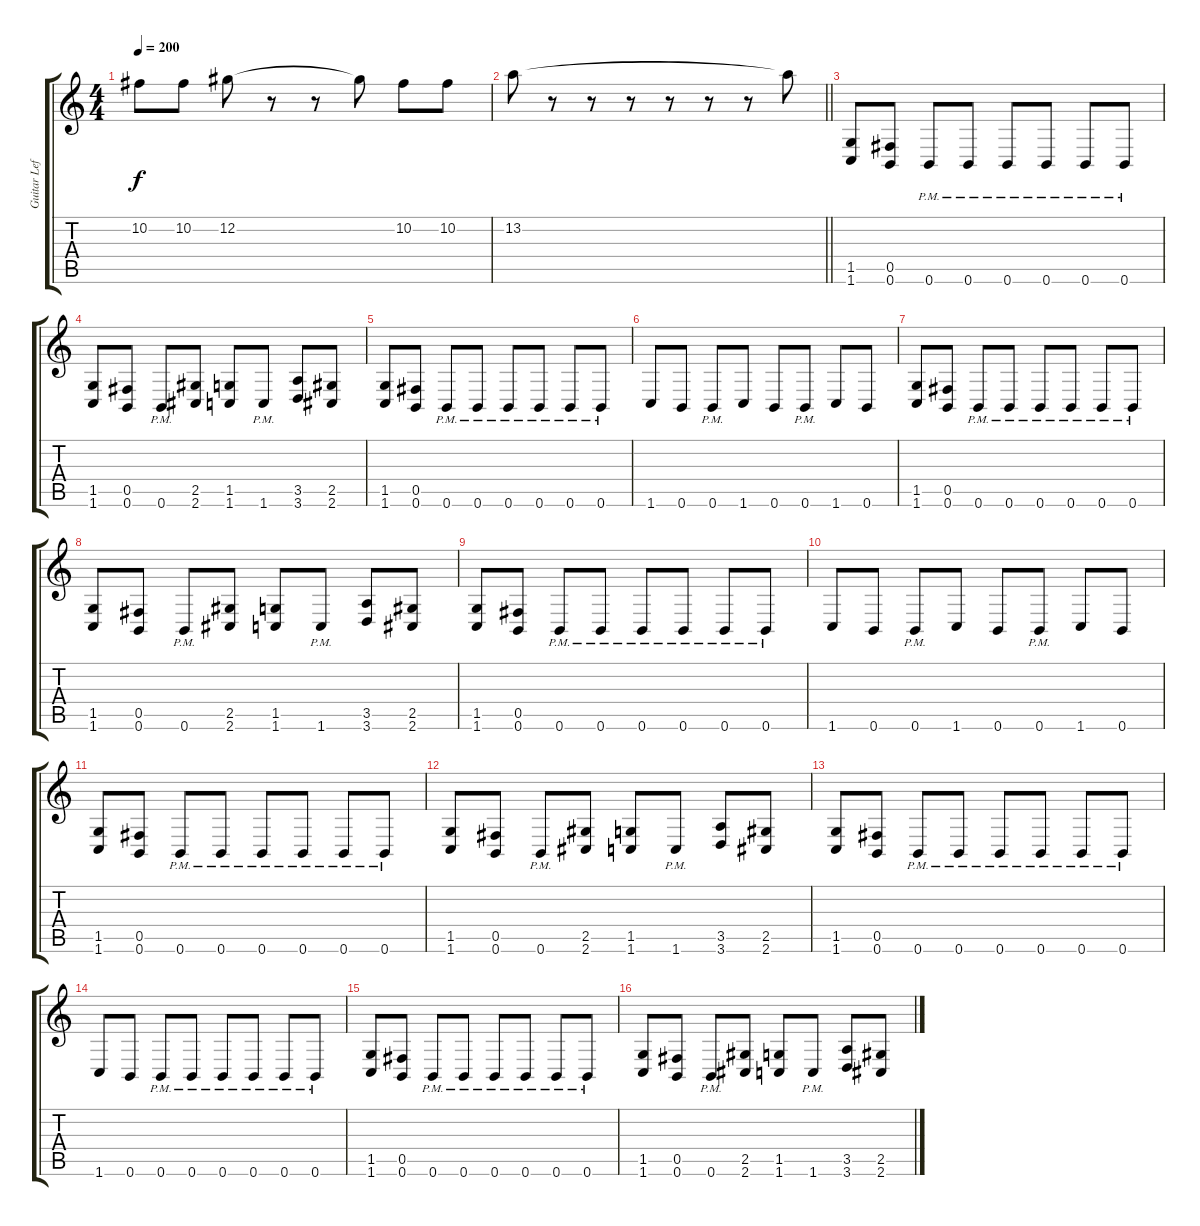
\track ("Guitar Left" "Guitar Lef") {instrument distortionguitar}
\staff {score tabs}
\tuning (Db4 Ab3 E3 B2 Gb2 B1) {hide}
\ts (4 4)
\tempo 200
\clef g2
\ks c
10.2.8{dy f} 10.2.8 12.2.8 r.8 r.8 12.2{t}.8 10.2.8 10.2.8 |
\barLineRight lightlight
13.2.8 r.8 r.8 r.8 r.8 r.8 r.8 13.2{t}.8 |
\section ("" "")
(1.5 1.6).8 (0.5 0.6).8 0.6{pm}.8 0.6{pm}.8 0.6{pm}.8 0.6{pm}.8 0.6{pm}.8 0.6{pm}.8 |
(1.5 1.6).8 (0.5 0.6).8 0.6{pm}.8 (2.5 2.6).8 (1.5 1.6).8 1.6{pm}.8 (3.5 3.6).8 (2.5 2.6).8 |
(1.5 1.6).8 (0.5 0.6).8 0.6{pm}.8 0.6{pm}.8 0.6{pm}.8 0.6{pm}.8 0.6{pm}.8 0.6{pm}.8 |
1.6.8 0.6.8 0.6{pm}.8 1.6.8 0.6.8 0.6{pm}.8 1.6.8 0.6.8 |
(1.5 1.6).8 (0.5 0.6).8 0.6{pm}.8 0.6{pm}.8 0.6{pm}.8 0.6{pm}.8 0.6{pm}.8 0.6{pm}.8 |
(1.5 1.6).8 (0.5 0.6).8 0.6{pm}.8 (2.5 2.6).8 (1.5 1.6).8 1.6{pm}.8 (3.5 3.6).8 (2.5 2.6).8 |
(1.5 1.6).8 (0.5 0.6).8 0.6{pm}.8 0.6{pm}.8 0.6{pm}.8 0.6{pm}.8 0.6{pm}.8 0.6{pm}.8 |
1.6.8 0.6.8 0.6{pm}.8 1.6.8 0.6.8 0.6{pm}.8 1.6.8 0.6.8 |
(1.5 1.6).8 (0.5 0.6).8 0.6{pm}.8 0.6{pm}.8 0.6{pm}.8 0.6{pm}.8 0.6{pm}.8 0.6{pm}.8 |
(1.5 1.6).8 (0.5 0.6).8 0.6{pm}.8 (2.5 2.6).8 (1.5 1.6).8 1.6{pm}.8 (3.5 3.6).8 (2.5 2.6).8 |
(1.5 1.6).8 (0.5 0.6).8 0.6{pm}.8 0.6{pm}.8 0.6{pm}.8 0.6{pm}.8 0.6{pm}.8 0.6{pm}.8 |
1.6.8 0.6.8 0.6{pm}.8 0.6{pm}.8 0.6{pm}.8 0.6{pm}.8 0.6{pm}.8 0.6{pm}.8 |
(1.5 1.6).8 (0.5 0.6).8 0.6{pm}.8 0.6{pm}.8 0.6{pm}.8 0.6{pm}.8 0.6{pm}.8 0.6{pm}.8 |
(1.5 1.6).8 (0.5 0.6).8 0.6{pm}.8 (2.5 2.6).8 (1.5 1.6).8 1.6{pm}.8 (3.5 3.6).8 (2.5 2.6).8
